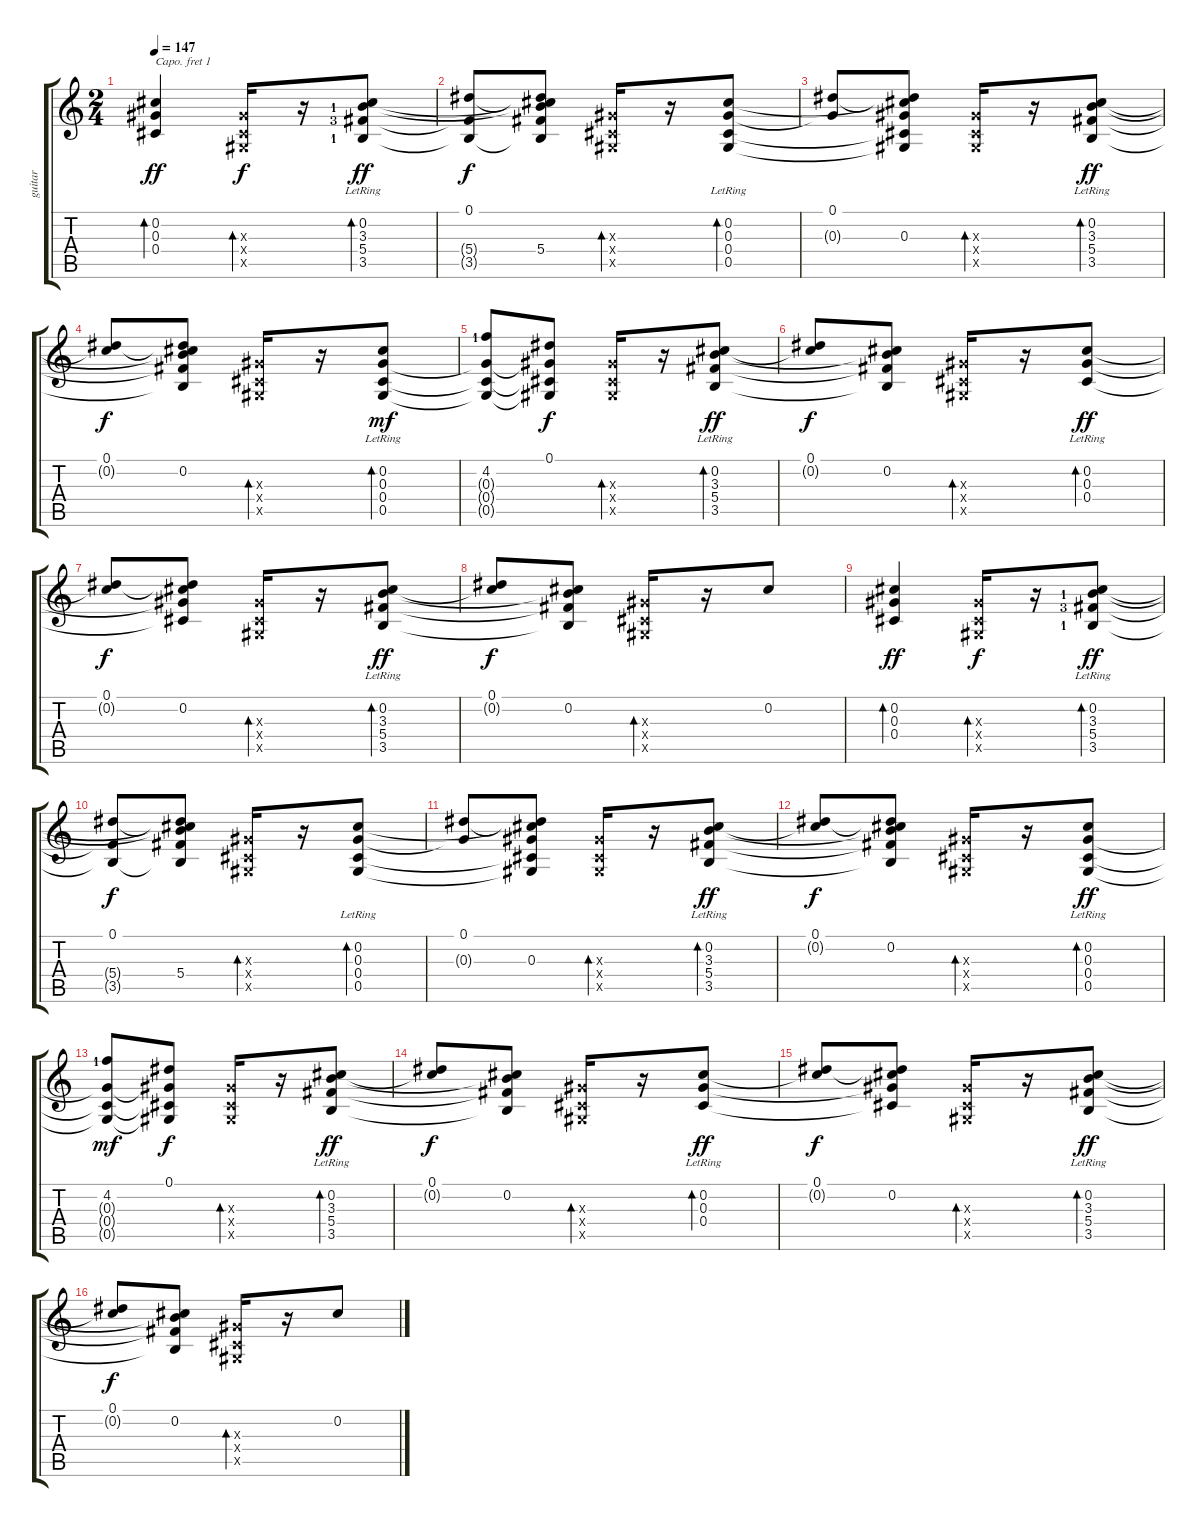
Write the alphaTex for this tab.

\track ("guitar" "guitar") {instrument acousticguitarsteel}
\staff {score tabs}
\capo 1
\tuning (D4 C4 G3 C3 G2 D2) {hide}
\ts (2 4)
\tempo 147
\clef g2
\ks c
(0.2 0.3 0.4).4{bd 30 dy ff instrument acousticguitarsteel} (0.3{x} 0.4{x} 0.5{x}).16{bd 30 dy f} r.16 (0.2 3.3{lr lf 2} 5.4{lr lf 4} 3.5{lf 2}).8{bd 30 dy ff} |
(0.1 5.4{t} 3.5{t}).8{dy f} (0.1{t} 0.2{t} 3.3{t} 5.4 3.5{t}).8 (0.3{x} 0.4{x} 0.5{x}).16{bd 30} r.16 (0.2 0.3{lr} 0.4{lr} 0.5).8{bd 30} |
(0.1 0.3{t}).8 (0.1{t} 0.2{t} 0.3 0.4{t} 0.5{t}).8 (0.3{x} 0.4{x} 0.5{x}).16{bd 30} r.16 (0.2 3.3{lr} 5.4{lr} 3.5).8{bd 30 dy ff} |
(0.1 0.2{t}).8{dy f} (0.1{t} 0.2 3.3{t} 5.4{t} 3.5{t}).8 (0.3{x} 0.4{x} 0.5{x}).16{bd 30} r.16 (0.2 0.3{lr} 0.4{lr} 0.5).8{bd 30 dy mf} |
(4.2{lf 2} 0.3{t} 0.4{t} 0.5{t}).8 (0.1 0.3{t} 0.4{t} 0.5{t}).8{dy f} (0.3{x} 0.4{x} 0.5{x}).16{bd 30} r.16 (0.2 3.3{lr} 5.4{lr} 3.5).8{bd 30 dy ff} |
(0.1 0.2{t}).8{dy f} (0.2 3.3{t} 5.4{t} 3.5{t}).8 (0.3{x} 0.4{x} 0.5{x}).16{bd 30} r.16 (0.2 0.3{lr} 0.4{lr}).8{bd 30 dy ff} |
(0.1 0.2{t}).8{dy f} (0.1{t} 0.2 0.3{t} 0.4{t}).8 (0.3{x} 0.4{x} 0.5{x}).16{bd 30} r.16 (0.2 3.3{lr} 5.4{lr} 3.5).8{bd 30 dy ff} |
(0.1 0.2{t}).8{dy f} (0.2 3.3{t} 5.4{t} 3.5{t}).8 (0.3{x} 0.4{x} 0.5{x}).16{bd 30} r.16 0.2.8 |
(0.2 0.3 0.4).4{bd 30 dy ff} (0.3{x} 0.4{x} 0.5{x}).16{bd 30 dy f} r.16 (0.2 3.3{lr lf 2} 5.4{lr lf 4} 3.5{lf 2}).8{bd 30 dy ff} |
(0.1 5.4{t} 3.5{t}).8{dy f} (0.1{t} 0.2{t} 3.3{t} 5.4 3.5{t}).8 (0.3{x} 0.4{x} 0.5{x}).16{bd 30} r.16 (0.2 0.3{lr} 0.4{lr} 0.5).8{bd 30} |
(0.1 0.3{t}).8 (0.1{t} 0.2{t} 0.3 0.4{t} 0.5{t}).8 (0.3{x} 0.4{x} 0.5{x}).16{bd 30} r.16 (0.2 3.3{lr} 5.4{lr} 3.5).8{bd 30 dy ff} |
(0.1 0.2{t}).8{dy f} (0.1{t} 0.2 3.3{t} 5.4{t} 3.5{t}).8 (0.3{x} 0.4{x} 0.5{x}).16{bd 30} r.16 (0.2 0.3{lr} 0.4{lr} 0.5).8{bd 30 dy ff} |
(4.2{lf 2} 0.3{t} 0.4{t} 0.5{t}).8{dy mf} (0.1 0.3{t} 0.4{t} 0.5{t}).8{dy f} (0.3{x} 0.4{x} 0.5{x}).16{bd 30} r.16 (0.2 3.3{lr} 5.4{lr} 3.5).8{bd 30 dy ff} |
(0.1 0.2{t}).8{dy f} (0.2 3.3{t} 5.4{t} 3.5{t}).8 (0.3{x} 0.4{x} 0.5{x}).16{bd 30} r.16 (0.2 0.3{lr} 0.4{lr}).8{bd 30 dy ff} |
(0.1 0.2{t}).8{dy f} (0.1{t} 0.2 0.3{t} 0.4{t}).8 (0.3{x} 0.4{x} 0.5{x}).16{bd 30} r.16 (0.2 3.3{lr} 5.4{lr} 3.5).8{bd 30 dy ff} |
(0.1 0.2{t}).8{dy f} (0.2 3.3{t} 5.4{t} 3.5{t}).8 (0.3{x} 0.4{x} 0.5{x}).16{bd 30} r.16 0.2.8
